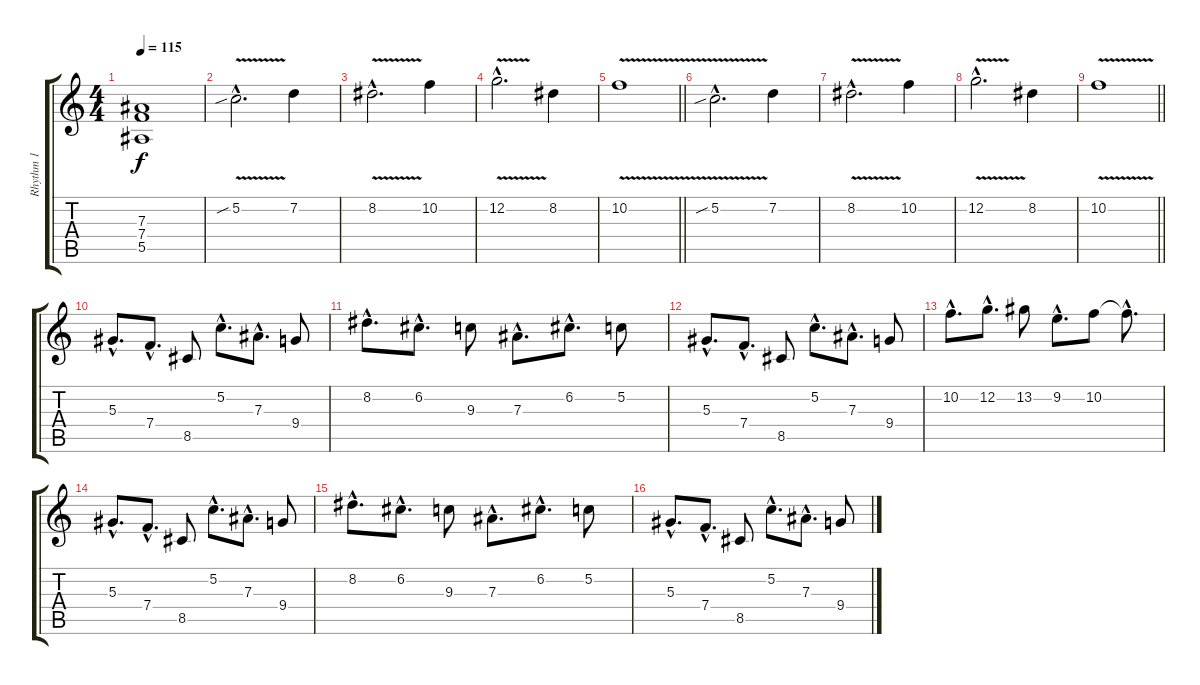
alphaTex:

\track ("Rhythm 1" "Rhythm 1") {instrument distortionguitar}
\staff {score tabs}
\tuning (C4 G3 Eb3 Bb2 F2 C2) {hide}
\ts (4 4)
\tempo 115
\clef g2
\ks c
(7.3 7.4 5.5).1{dy f} |
5.2{v sib hac}.2{d} 7.2.4 |
8.2{v hac}.2{d} 10.2.4 |
12.2{v hac}.2{d} 8.2.4 |
\barLineRight lightlight
10.2{v}.1 |
5.2{v sib hac}.2{d} 7.2.4 |
8.2{v hac}.2{d} 10.2.4 |
12.2{v hac}.2{d} 8.2.4 |
\barLineRight lightlight
10.2{v}.1 |
5.3{hac}.8{d} 7.4{hac}.8{d} 8.5.8 5.2{hac}.8{d} 7.3{hac}.8{d} 9.4.8 |
8.2{hac}.8{d} 6.2{hac}.8{d} 9.3.8 7.3{hac}.8{d} 6.2{hac}.8{d} 5.2.8 |
5.3{hac}.8{d} 7.4{hac}.8{d} 8.5.8 5.2{hac}.8{d} 7.3{hac}.8{d} 9.4.8 |
10.2{hac}.8{d} 12.2{hac}.8{d} 13.2.8 9.2{hac}.8{d} 10.2.8 10.2{hac t}.8{d} |
5.3{hac}.8{d} 7.4{hac}.8{d} 8.5.8 5.2{hac}.8{d} 7.3{hac}.8{d} 9.4.8 |
8.2{hac}.8{d} 6.2{hac}.8{d} 9.3.8 7.3{hac}.8{d} 6.2{hac}.8{d} 5.2.8 |
5.3{hac}.8{d} 7.4{hac}.8{d} 8.5.8 5.2{hac}.8{d} 7.3{hac}.8{d} 9.4.8
